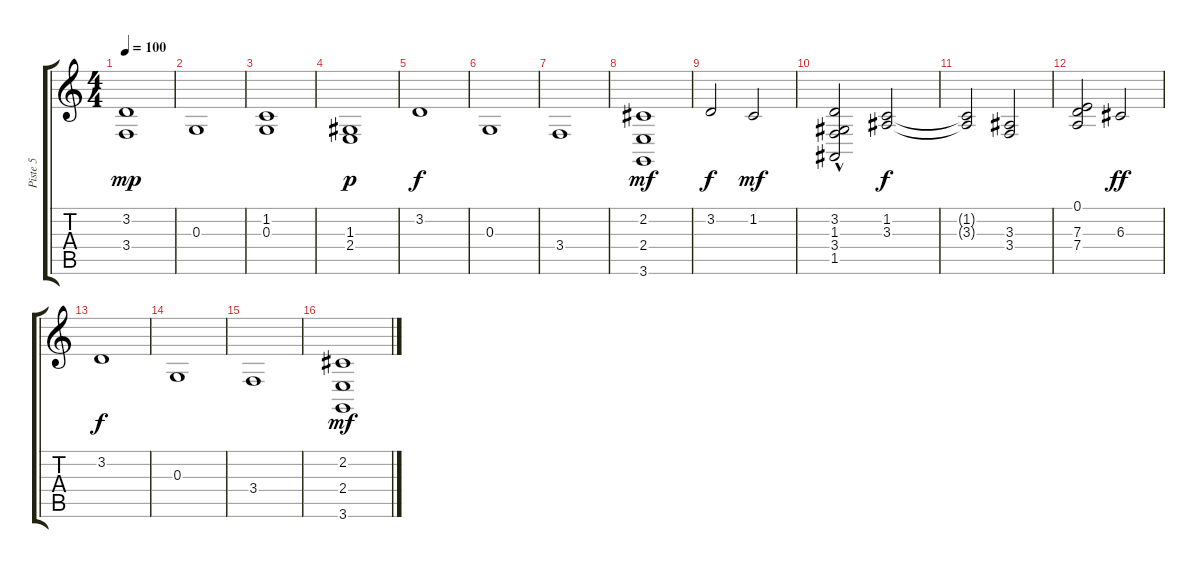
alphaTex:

\track ("Piste 5" "Piste 5") {instrument stringensemble2}
\staff {score tabs}
\tuning (E4 B3 G3 D3 A2 E2) {hide}
\ts (4 4)
\tempo 100
\clef g2
\ks c
(3.2 3.4).1{dy mp} |
0.3.1 |
(1.2 0.3).1 |
(1.3 2.4).1{dy p} |
3.2.1{dy f} |
0.3.1 |
3.4.1 |
(2.2 2.4 3.6).1{dy mf} |
3.2.2{dy f} 1.2.2{dy mf} |
(3.2 1.3{hac} 3.4 1.5).2 (1.2 3.3).2{dy f} |
(1.2{t} 3.3{t}).2 (3.3 3.4).2 |
(0.1 7.3 7.4).2 6.3.2{dy ff} |
3.2.1{dy f} |
0.3.1 |
3.4.1 |
(2.2 2.4 3.6).1{dy mf}
